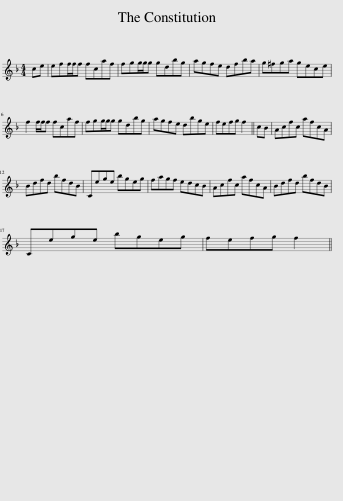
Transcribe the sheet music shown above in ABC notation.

X:1
L:1/8
M:4/4
I:linebreak $
K:F
V:1 treble
V:1
 ce | eff/f/f fcaf | fgg/g/g gdbg | agfe dfba | g^fga gece |$ %5
 f2 f/f/f fcaf | fgg/g/g gdbg | agfe dbge | fefg f2 || cB | %10
 Acfc afcA |$ Bdfd bfdB | Cege bgeg | fagf edcB | Acfc afcA | %15
 Bdfd bfdB |$ Cege bgeg | fefg f2 || %18
